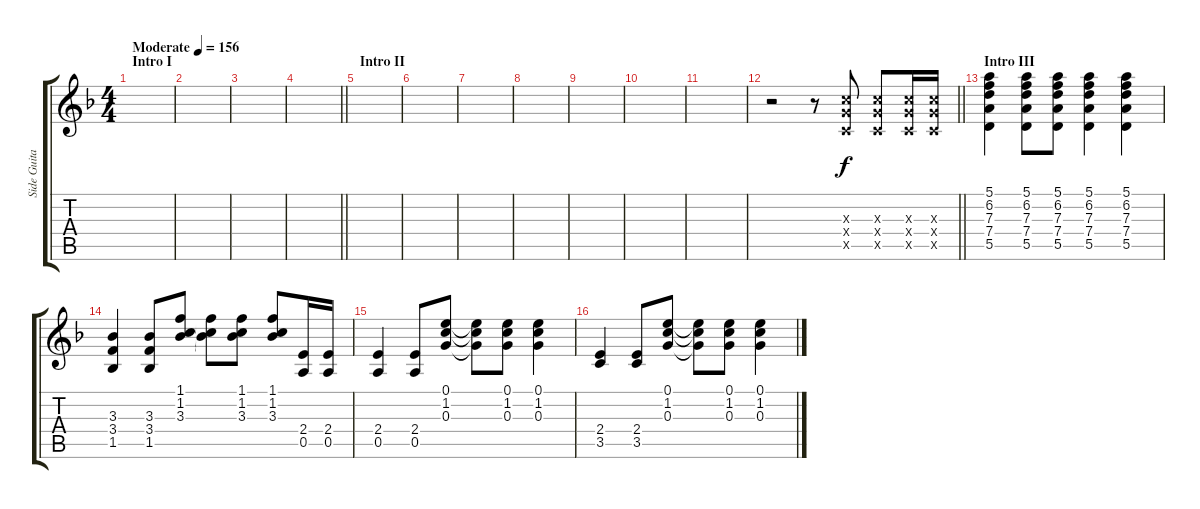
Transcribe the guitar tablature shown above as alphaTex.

\track ("Side Guitar" "Side Guita") {instrument distortionguitar}
\staff {score tabs}
\tuning (E4 B3 G3 D3 A2 E2) {hide}
\ts (4 4)
\section ("" "Intro I")
\tempo (156 "Moderate")
\clef g2
\ks f
|
|
|
\barLineRight lightlight
|
\section ("" "Intro II")
|
|
|
|
|
|
|
\barLineRight lightlight
r.2 r.8 (5.3{x} 5.4{x} 3.5{x}).8 (5.3{x} 5.4{x} 3.5{x}).8 (5.3{x} 5.4{x} 3.5{x}).16 (5.3{x} 5.4{x} 3.5{x}).16 |
\section ("" "Intro III")
(5.1 6.2 7.3 7.4 5.5).4 (5.1 6.2 7.3 7.4 5.5).8 (5.1 6.2 7.3 7.4 5.5).8 (5.1 6.2 7.3 7.4 5.5).4 (5.1 6.2 7.3 7.4 5.5).4 |
(3.3 3.4 1.5).4 (3.3 3.4 1.5).8 (1.1 1.2 3.3).8 (1.1{t} 1.2{t} 3.3{t}).8 (1.1 1.2 3.3).8 (1.1 1.2 3.3).8 (2.4 0.5).16 (2.4 0.5).16 |
(2.4 0.5).4 (2.4 0.5).8 (0.1 1.2 0.3).8 (0.1{t} 1.2{t} 0.3{t}).8 (0.1 1.2 0.3).8 (0.1 1.2 0.3).4 |
(2.4 3.5).4 (2.4 3.5).8 (0.1 1.2 0.3).8 (0.1{t} 1.2{t} 0.3{t}).8 (0.1 1.2 0.3).8 (0.1 1.2 0.3).4
